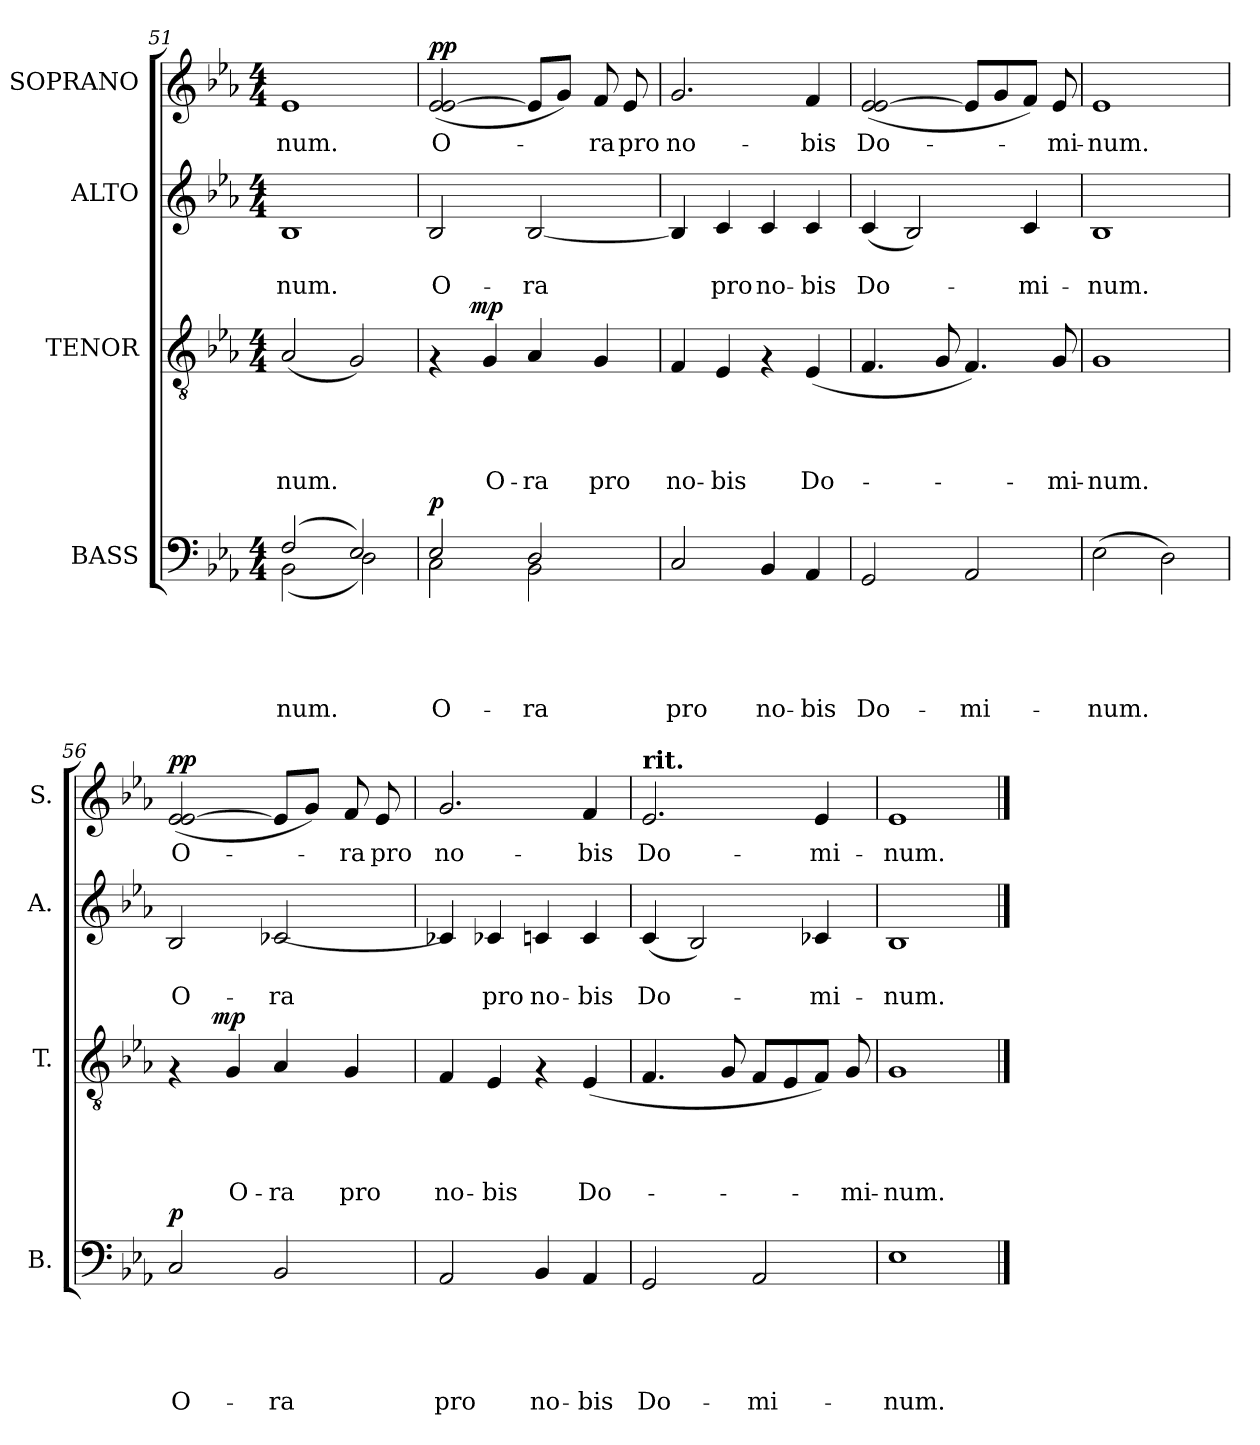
**kern	**text	**text	**text	**text	**text	**dynam	**kern	**text	**text	**text	**text	**dynam	**kern	**text	**text	**kern	**text	**dynam
*part4	*part4	*part4	*part4	*part4	*part4	*part4	*part3	*part3	*part3	*part3	*part3	*part3	*part2	*part2	*part2	*part1	*part1	*part1
*staff4	*staff4	*staff4	*staff4	*staff4	*staff4	*staff4	*staff3	*staff3	*staff3	*staff3	*staff3	*staff3	*staff2	*staff2	*staff2	*staff1	*staff1	*staff1
*I"BASS	*	*	*	*	*	*	*I"TENOR	*	*	*	*	*	*I"ALTO	*	*	*I"SOPRANO	*	*
*I'B.	*	*	*	*	*	*	*I'T.	*	*	*	*	*	*I'A.	*	*	*I'S.	*	*
*clefF4	*	*	*	*	*	*	*clefGv2	*	*	*	*	*	*clefG2	*	*	*clefG2	*	*
*k[b-e-a-]	*	*	*	*	*	*	*k[b-e-a-]	*	*	*	*	*	*k[b-e-a-]	*	*	*k[b-e-a-]	*	*
*E-:	*	*	*	*	*	*	*E-:	*	*	*	*	*	*E-:	*	*	*E-:	*	*
*M4/4	*	*	*	*	*	*	*M4/4	*	*	*	*	*	*M4/4	*	*	*M4/4	*	*
=51	=51	=51	=51	=51	=51	=51	=51	=51	=51	=51	=51	=51	=51	=51	=51	=51	=51	=51
*^	*	*	*	*	*	*	*	*	*	*	*	*	*	*	*	*	*	*
!	!	!	!	!	!	!LO:LY:b	!	!	!	!	!	!LO:LY:b	!	!	!	!LO:LY:b	!	!LO:LY:b	!
(>2F/	(<2BB-\	.	.	.	.	-num.	.	(<2A-/	.	.	.	-num.	.	1B-	.	-num.	1e-	-num.	.
2E-/)	2D\)	.	.	.	.	.	.	2G/)	.	.	.	.	.	.	.	.	.	.	.
=52	=52	=52	=52	=52	=52	=52	=52	=52	=52	=52	=52	=52	=52	=52	=52	=52	=52	=52	=52
!	!	!	!	!	!	!LO:LY:b	!LO:DY:a	!	!	!	!	!	!	!	!	!LO:LY:b	!	!LO:LY:b	!LO:DY:a
!	!	!	!	!	!	!	!	!	!	!	!	!	!	!	!	!	!	!	!LO:DY:n=1:b
*	*	*	*	*	*	*	*	*^	*	*	*	*	*	*	*	*	*	*	*
2E-/	2C\	.	.	.	.	O-	p	4rF	8..ryy	.	.	.	.	.	2B-/	.	O-	(>2e-/ [<2e-/	O-	p p
!	!	!	!	!	!	!	!	!	!	!	!	!	!	!LO:DY:a	!	!	!	!	!	!
.	.	.	.	.	.	.	.	.	2ryy	.	.	.	.	mp	.	.	.	.	.	.
!	!	!	!	!	!	!	!	!	!	!	!	!	!LO:LY:b	!	!	!	!	!	!	!
.	.	.	.	.	.	.	.	4G/	.	.	.	.	O-	.	.	.	.	.	.	.
!	!	!	!	!	!	!LO:LY:b	!	!	!	!	!	!	!LO:LY:b	!	!	!	!LO:LY:b	!	!	!
2D/	2BB-\	.	.	.	.	-ra	.	4A-/	.	.	.	.	-ra	.	[<2B-/	.	-ra	8e-/L]	.	.
.	.	.	.	.	.	.	.	.	.	.	.	.	.	.	.	.	.	8g/J)	.	.
.	.	.	.	.	.	.	.	.	4ryy	.	.	.	.	.	.	.	.	.	.	.
!	!	!	!	!	!	!	!	!	!	!	!	!	!LO:LY:b	!	!	!	!	!	!LO:LY:b	!
.	.	.	.	.	.	.	.	4G/	.	.	.	.	pro	.	.	.	.	8f/	-ra	.
!	!	!	!	!	!	!	!	!	!	!	!	!	!	!	!	!	!	!	!LO:LY:b	!
.	.	.	.	.	.	.	.	.	.	.	.	.	.	.	.	.	.	8e-/	pro	.
.	.	.	.	.	.	.	.	.	32ryy	.	.	.	.	.	.	.	.	.	.	.
=53	=53	=53	=53	=53	=53	=53	=53	=53	=53	=53	=53	=53	=53	=53	=53	=53	=53	=53	=53	=53
!	!	!	!	!	!	!LO:LY:b	!	!	!	!	!	!	!LO:LY:b	!	!	!	!	!	!LO:LY:b	!
*v	*v	*	*	*	*	*	*	*	*	*	*	*	*	*	*	*	*	*	*	*
*	*	*	*	*	*	*	*v	*v	*	*	*	*	*	*	*	*	*	*	*
2C/	.	.	.	.	pro	.	4F/	.	.	.	no-	.	4B-/]	.	.	2.g/	no-	.
!	!	!	!	!	!	!	!	!	!	!	!LO:LY:b	!	!	!	!LO:LY:b	!	!	!
.	.	.	.	.	.	.	4E-/	.	.	.	-bis	.	4c/	.	pro	.	.	.
!	!	!	!	!	!LO:LY:b	!	!	!	!	!	!	!	!	!	!LO:LY:b	!	!	!
4BB-/	.	.	.	.	no-	.	4rF	.	.	.	.	.	4c/	.	no-	.	.	.
!	!	!	!	!	!LO:LY:b	!	!	!	!	!	!LO:LY:b	!	!	!	!LO:LY:b	!	!LO:LY:b	!
4AA-/	.	.	.	.	-bis	.	(>4E-/	.	.	.	Do-	.	4c/	.	-bis	4f/	-bis	.
=54	=54	=54	=54	=54	=54	=54	=54	=54	=54	=54	=54	=54	=54	=54	=54	=54	=54	=54
!	!	!	!	!	!LO:LY:b	!	!	!	!	!	!	!	!	!	!LO:LY:b	!	!LO:LY:b	!
2GG/	.	.	.	.	Do-	.	4.F/	.	.	.	.	.	(<4c/	.	Do-	(>2e-/ [<2e-/	Do-	.
.	.	.	.	.	.	.	.	.	.	.	.	.	2B-/)	.	.	.	.	.
.	.	.	.	.	.	.	8G/	.	.	.	.	.	.	.	.	.	.	.
!	!	!	!	!	!LO:LY:b	!	!	!	!	!	!	!	!	!	!	!	!	!
2AA-/	.	.	.	.	-mi-	.	4.F/)	.	.	.	.	.	.	.	.	8e-/L]	.	.
.	.	.	.	.	.	.	.	.	.	.	.	.	.	.	.	8g/	.	.
!	!	!	!	!	!	!	!	!	!	!	!	!	!	!	!LO:LY:b	!	!	!
.	.	.	.	.	.	.	.	.	.	.	.	.	4c/	.	-mi-	8f/J)	.	.
!	!	!	!	!	!	!	!	!	!	!	!LO:LY:b	!	!	!	!	!	!LO:LY:b	!
.	.	.	.	.	.	.	8G/	.	.	.	-mi-	.	.	.	.	8e-/	-mi-	.
!!LO:PB:g=z
=55	=55	=55	=55	=55	=55	=55	=55	=55	=55	=55	=55	=55	=55	=55	=55	=55	=55	=55
!	!	!	!	!	!LO:LY:b	!	!	!	!	!	!LO:LY:b	!	!	!	!LO:LY:b	!	!LO:LY:b	!
(>2E-\	.	.	.	.	-num.	.	1G	.	.	.	-num.	.	1B-	.	-num.	1e-	-num.	.
2D\)	.	.	.	.	.	.	.	.	.	.	.	.	.	.	.	.	.	.
=56	=56	=56	=56	=56	=56	=56	=56	=56	=56	=56	=56	=56	=56	=56	=56	=56	=56	=56
!	!	!	!	!	!LO:LY:b	!LO:DY:a	!	!	!	!	!	!	!	!	!LO:LY:b	!	!LO:LY:b	!LO:DY:a
!	!	!	!	!	!	!	!	!	!	!	!	!	!	!	!	!	!	!LO:DY:n=1:b
*	*	*	*	*	*	*	*^	*	*	*	*	*	*	*	*	*	*	*
2C/	.	.	.	.	O-	p	4rF	8..ryy	.	.	.	.	.	2B-/	.	O-	(>2e-/ [<2e-/	O-	p p
!	!	!	!	!	!	!	!	!	!	!	!	!	!LO:DY:a	!	!	!	!	!	!
.	.	.	.	.	.	.	.	2ryy	.	.	.	.	mp	.	.	.	.	.	.
!	!	!	!	!	!	!	!	!	!	!	!	!LO:LY:b	!	!	!	!	!	!	!
.	.	.	.	.	.	.	4G/	.	.	.	.	O-	.	.	.	.	.	.	.
!	!	!	!	!	!LO:LY:b	!	!	!	!	!	!	!LO:LY:b	!	!	!	!LO:LY:b	!	!	!
2BB-/	.	.	.	.	-ra	.	4A-/	.	.	.	.	-ra	.	[<2c-X/	.	-ra	8e-/L]	.	.
.	.	.	.	.	.	.	.	.	.	.	.	.	.	.	.	.	8g/J)	.	.
.	.	.	.	.	.	.	.	4ryy	.	.	.	.	.	.	.	.	.	.	.
!	!	!	!	!	!	!	!	!	!	!	!	!LO:LY:b	!	!	!	!	!	!LO:LY:b	!
.	.	.	.	.	.	.	4G/	.	.	.	.	pro	.	.	.	.	8f/	-ra	.
!	!	!	!	!	!	!	!	!	!	!	!	!	!	!	!	!	!	!LO:LY:b	!
.	.	.	.	.	.	.	.	.	.	.	.	.	.	.	.	.	8e-/	pro	.
.	.	.	.	.	.	.	.	32ryy	.	.	.	.	.	.	.	.	.	.	.
=57	=57	=57	=57	=57	=57	=57	=57	=57	=57	=57	=57	=57	=57	=57	=57	=57	=57	=57	=57
!	!	!	!	!	!LO:LY:b	!	!	!	!	!	!	!LO:LY:b	!	!	!	!	!	!LO:LY:b	!
*	*	*	*	*	*	*	*v	*v	*	*	*	*	*	*	*	*	*	*	*
2AA-/	.	.	.	.	pro	.	4F/	.	.	.	no-	.	4c-X/]	.	.	2.g/	no-	.
!	!	!	!	!	!	!	!	!	!	!	!LO:LY:b	!	!	!	!LO:LY:b	!	!	!
.	.	.	.	.	.	.	4E-/	.	.	.	-bis	.	4c-X/	.	pro	.	.	.
!	!	!	!	!	!LO:LY:b	!	!	!	!	!	!	!	!	!	!LO:LY:b	!	!	!
4BB-/	.	.	.	.	no-	.	4rF	.	.	.	.	.	4cn/	.	no-	.	.	.
!	!	!	!	!	!LO:LY:b	!	!	!	!	!	!LO:LY:b	!	!	!	!LO:LY:b	!	!LO:LY:b	!
4AA-/	.	.	.	.	-bis	.	(>4E-/	.	.	.	Do-	.	4c/	.	-bis	4f/	-bis	.
=58	=58	=58	=58	=58	=58	=58	=58	=58	=58	=58	=58	=58	=58	=58	=58	=58	=58	=58
!	!	!	!	!	!	!	!	!	!	!	!	!	!	!	!	!LO:TX:a:B:t=rit.	!	!
!	!	!	!	!	!LO:LY:b	!	!	!	!	!	!	!	!	!	!LO:LY:b	!	!LO:LY:b	!
2GG/	.	.	.	.	Do-	.	4.F/	.	.	.	.	.	(>4c/	.	Do-	2.e-/	Do-	.
.	.	.	.	.	.	.	.	.	.	.	.	.	2B-/)	.	.	.	.	.
.	.	.	.	.	.	.	8G/	.	.	.	.	.	.	.	.	.	.	.
!	!	!	!	!	!LO:LY:b	!	!	!	!	!	!	!	!	!	!	!	!	!
2AA-/	.	.	.	.	-mi-	.	8F/L	.	.	.	.	.	.	.	.	.	.	.
.	.	.	.	.	.	.	8E-/	.	.	.	.	.	.	.	.	.	.	.
!	!	!	!	!	!	!	!	!	!	!	!	!	!	!	!LO:LY:b	!	!LO:LY:b	!
.	.	.	.	.	.	.	8F/J)	.	.	.	.	.	4c-X/	.	-mi-	4e-/	-mi-	.
!	!	!	!	!	!	!	!	!	!	!	!LO:LY:b	!	!	!	!	!	!	!
.	.	.	.	.	.	.	8G/	.	.	.	-mi-	.	.	.	.	.	.	.
=59	=59	=59	=59	=59	=59	=59	=59	=59	=59	=59	=59	=59	=59	=59	=59	=59	=59	=59
!	!	!	!	!	!LO:LY:b	!	!	!	!	!	!LO:LY:b	!	!	!	!LO:LY:b	!	!LO:LY:b	!
1E-	.	.	.	.	-num.	.	1G	.	.	.	-num.	.	1B-	.	-num.	1e-	-num.	.
==	==	==	==	==	==	==	==	==	==	==	==	==	==	==	==	==	==	==
*-	*-	*-	*-	*-	*-	*-	*-	*-	*-	*-	*-	*-	*-	*-	*-	*-	*-	*-
